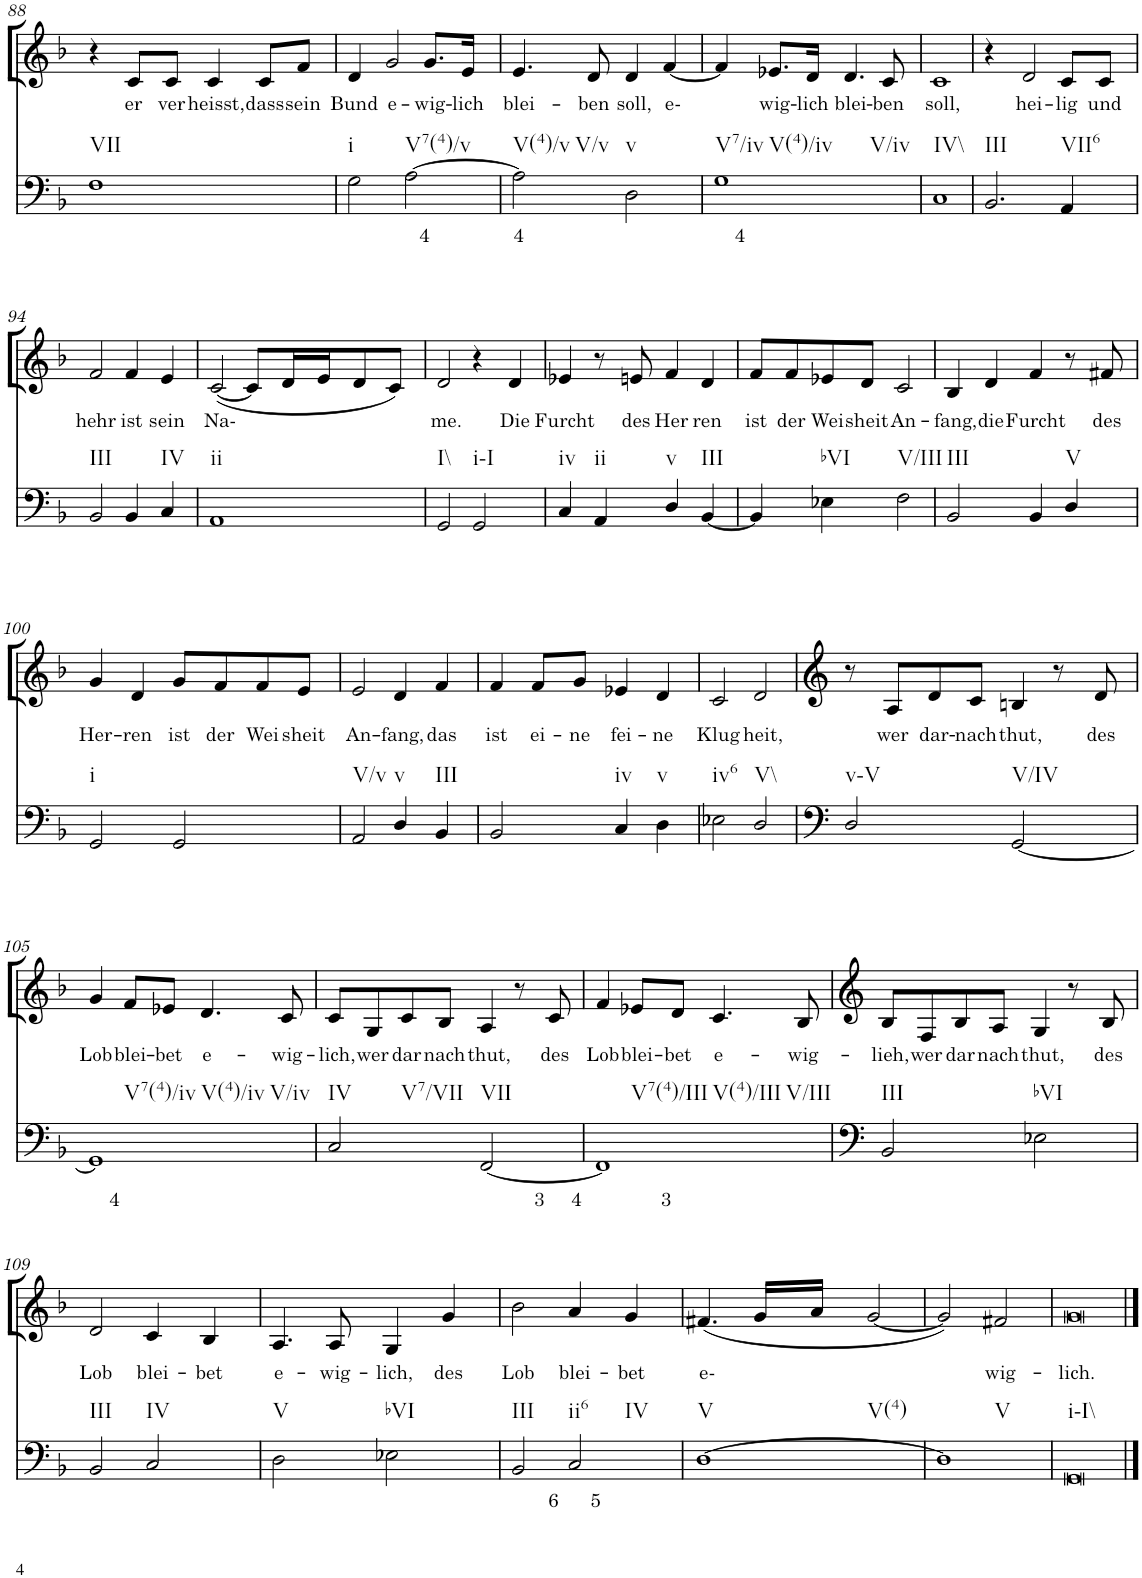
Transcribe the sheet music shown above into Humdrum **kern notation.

**kern	**text	**kern	**text
*part2	*part2	*part1	*part1
*staff2	*staff2	*staff1	*staff1
*I"Continuo	*	*I"Alto	*
!!LO:PB:g=z
*clefF4	*	*clefG2	*
*k[b-]	*	*k[b-]	*
*M2/2	*	*M2/2	*
=88	=88	=88	=88
!LO:TX:b:t=VII	!	!	!
1F	.	4r	.
!	!	!	!LO:LY:b
.	.	8c/L	er
!	!	!	!LO:LY:b
.	.	8c/J	ver-
!	!	!	!LO:LY:b
.	.	4c/	heisst,
!	!	!	!LO:LY:b
.	.	8c/L	dass
!	!	!	!LO:LY:b
.	.	8f/J	sein
=89	=89	=89	=89
!LO:TX:b:t=i	!	!	!
!	!	!	!LO:LY:b
2G\	.	4d/	Bund
!	!	!	!LO:LY:b
.	.	2g/	e-
!LO:TX:b:t=V7(4)/v	!	!	!
!	!LO:LY:b	!	!
[2A\	4	.	.
!	!	!	!LO:LY:b
.	.	8.g/L	wig-
!	!	!	!LO:LY:b
.	.	16e/Jk	lich
=90	=90	=90	=90
!LO:TX:b:t=V(4)/v	!	!	!
!LO:TX:b:t=V/v	!	!	!
!	!LO:LY:b	!	!LO:LY:b
2A\]	4	4.e/	blei-
!	!	!	!LO:LY:b
.	.	8d/	ben
!LO:TX:b:t=v	!	!	!
!	!	!	!LO:LY:b
2D\	.	4d/	soll,
!	!	!	!LO:LY:b
.	.	[4f/	e-
=91	=91	=91	=91
!LO:TX:b:t=V7/iv	!	!	!
!LO:TX:b:t=V(4)/iv	!	!	!
!LO:TX:b:t=V/iv	!	!	!
!	!LO:LY:b	!	!
1G	4	4f/]	.
!	!	!	!LO:LY:b
.	.	8.e-X/L	wig-
!	!	!	!LO:LY:b
.	.	16d/Jk	lich
!	!	!	!LO:LY:b
.	.	4.d/	blei-
!	!	!	!LO:LY:b
.	.	8c/	ben
=92	=92	=92	=92
!LO:TX:b:t=IV\\	!	!	!
!	!	!	!LO:LY:b
1C	.	1c	soll,
=93	=93	=93	=93
!LO:TX:b:t=III	!	!	!
2.BB-/	.	4r	.
!	!	!	!LO:LY:b
.	.	2d/	hei-
!LO:TX:b:t=VII6	!	!	!
!	!	!	!LO:LY:b
4AA/	.	8c/L	lig
!	!	!	!LO:LY:b
.	.	8c/J	und
!!LO:LB:g=z
=94	=94	=94	=94
!LO:TX:b:t=III	!	!	!
!	!	!	!LO:LY:b
2BB-/	.	2f/	hehr
!	!	!	!LO:LY:b
4BB-/	.	4f/	ist
!LO:TX:b:t=IV	!	!	!
!	!	!	!LO:LY:b
4C/	.	4e/	sein
=95	=95	=95	=95
!LO:TX:b:t=ii	!	!	!
!	!	!	!LO:LY:b
1AA	.	([2c/	Na-
.	.	8c/L]	.
.	.	16d/L	.
.	.	16e/J	.
.	.	8d/	.
.	.	8c/J)	.
=96	=96	=96	=96
!LO:TX:b:t=I\\	!	!	!
!	!	!	!LO:LY:b
2GG/	.	2d/	me.
!LO:TX:b:t=i-I	!	!	!
2GG/	.	4r	.
!	!	!	!LO:LY:b
.	.	4d/	Die
=97	=97	=97	=97
!LO:TX:b:t=iv	!	!	!
!	!	!	!LO:LY:b
4C/	.	4e-X/	Furcht
!LO:TX:b:t=ii	!	!	!
4AA/	.	8r	.
!	!	!	!LO:LY:b
.	.	8en/	des
!LO:TX:b:t=v	!	!	!
!	!	!	!LO:LY:b
4D/	.	4f/	Her-
!LO:TX:b:t=III	!	!	!
!	!	!	!LO:LY:b
[4BB-/	.	4d/	ren
=98	=98	=98	=98
!	!	!	!LO:LY:b
4BB-/]	.	8f/L	ist
!	!	!	!LO:LY:b
.	.	8f/	der
!LO:TX:b:t=bVI	!	!	!
!	!	!	!LO:LY:b
4E-X\	.	8e-X/	Wei-
!	!	!	!LO:LY:b
.	.	8d/J	sheit
!LO:TX:b:t=V/III	!	!	!
!	!	!	!LO:LY:b
2F\	.	2c/	An-
=99	=99	=99	=99
!LO:TX:b:t=III	!	!	!
!	!	!	!LO:LY:b
2BB-/	.	4B-/	fang,
!	!	!	!LO:LY:b
.	.	4d/	die
!	!	!	!LO:LY:b
4BB-/	.	4f/	Furcht
!LO:TX:b:t=V	!	!	!
4D/	.	8r	.
!	!	!	!LO:LY:b
.	.	8f#X/	des
!!LO:LB:g=z
=100	=100	=100	=100
!LO:TX:b:t=i	!	!	!
!	!	!	!LO:LY:b
2GG/	.	4g/	Her-
!	!	!	!LO:LY:b
.	.	4d/	ren
!	!	!	!LO:LY:b
2GG/	.	8g/L	ist
!	!	!	!LO:LY:b
.	.	8f/	der
!	!	!	!LO:LY:b
.	.	8f/	Wei-
!	!	!	!LO:LY:b
.	.	8e/J	sheit
=101	=101	=101	=101
!LO:TX:b:t=V/v	!	!	!
!	!	!	!LO:LY:b
2AA/	.	2e/	An-
!LO:TX:b:t=v	!	!	!
!	!	!	!LO:LY:b
4D/	.	4d/	fang,
!LO:TX:b:t=III	!	!	!
!	!	!	!LO:LY:b
4BB-/	.	4f/	das
=102	=102	=102	=102
!	!	!	!LO:LY:b
2BB-/	.	4f/	ist
!	!	!	!LO:LY:b
.	.	8f/L	ei-
!	!	!	!LO:LY:b
.	.	8g/J	ne
!LO:TX:b:t=iv	!	!	!
!	!	!	!LO:LY:b
4C/	.	4e-X/	fei-
!LO:TX:b:t=v	!	!	!
!	!	!	!LO:LY:b
4D\	.	4d/	ne
=103	=103	=103	=103
!LO:TX:b:t=iv6	!	!	!
!	!	!	!LO:LY:b
2E-X\	.	2c/	Klug-
!LO:TX:b:t=V\\	!	!	!
!	!	!	!LO:LY:b
2D/	.	2d/	heit,
=104	=104	=104	=104
!LO:TX:b:t=v-V	!	!	!
2D/	.	8r	.
!	!	!	!LO:LY:b
.	.	8A/L	wer
!	!	!	!LO:LY:b
.	.	8d/	dar-
!	!	!	!LO:LY:b
.	.	8c/J	nach
!LO:TX:b:t=V/IV	!	!	!
!	!	!	!LO:LY:b
[2GG/	.	4Bn/	thut,
.	.	8r	.
!	!	!	!LO:LY:b
.	.	8d/	des
!!LO:LB:g=z
=105	=105	=105	=105
!LO:TX:b:t=V7(4)/iv	!	!	!
!LO:TX:b:t=V(4)/iv	!	!	!
!LO:TX:b:t=V/iv	!	!	!
!	!LO:LY:b	!	!LO:LY:b
1GG]	4	4g/	Lob
!	!	!	!LO:LY:b
.	.	8f/L	blei-
!	!	!	!LO:LY:b
.	.	8e-X/J	bet
!	!	!	!LO:LY:b
.	.	4.d/	e-
!	!	!	!LO:LY:b
.	.	8c/	wig-
=106	=106	=106	=106
!LO:TX:b:t=IV	!	!	!
!LO:TX:b:t=V7/VII	!	!	!
!	!	!	!LO:LY:b
2C/	.	8c/L	lich,
!	!	!	!LO:LY:b
.	.	8G/	wer
!	!	!	!LO:LY:b
.	.	8c/	dar-
!	!	!	!LO:LY:b
.	.	8B-/J	nach
!LO:TX:b:t=VII	!	!	!
!	!	!	!LO:LY:b
[2FF/	.	4A/	thut,
.	.	8r	.
!	!	!	!LO:LY:b
.	.	8c/	des
=107	=107	=107	=107
!LO:TX:b:t=V7(4)/III	!	!	!
!LO:TX:b:t=V(4)/III	!	!	!
!LO:TX:b:t=V/III	!	!	!
!	!LO:LY:b	!	!LO:LY:b
1FF]	3 4 3	4f/	Lob
!	!	!	!LO:LY:b
.	.	8e-X/L	blei-
!	!	!	!LO:LY:b
.	.	8d/J	bet
!	!	!	!LO:LY:b
.	.	4.c/	e-
!	!	!	!LO:LY:b
.	.	8B-/	wig-
=108	=108	=108	=108
!LO:TX:b:t=III	!	!	!
!	!	!	!LO:LY:b
2BB-/	.	8B-/L	lieh,
!	!	!	!LO:LY:b
.	.	8F/	wer
!	!	!	!LO:LY:b
.	.	8B-/	dar-
!	!	!	!LO:LY:b
.	.	8A/J	nach
!LO:TX:b:t=bVI	!	!	!
!	!	!	!LO:LY:b
2E-X\	.	4G/	thut,
.	.	8r	.
!	!	!	!LO:LY:b
.	.	8B-/	des
!!LO:LB:g=z
=109	=109	=109	=109
!LO:TX:b:t=III	!	!	!
!	!	!	!LO:LY:b
2BB-/	.	2d/	Lob
!LO:TX:b:t=IV	!	!	!
!	!	!	!LO:LY:b
2C/	.	4c/	blei-
!	!	!	!LO:LY:b
.	.	4B-/	bet
=110	=110	=110	=110
!LO:TX:b:t=V	!	!	!
!	!	!	!LO:LY:b
2D\	.	4.A/	e-
!	!	!	!LO:LY:b
.	.	8A/	wig-
!LO:TX:b:t=bVI	!	!	!
!	!	!	!LO:LY:b
2E-X\	.	4G/	lich,
!	!	!	!LO:LY:b
.	.	4g/	des
=111	=111	=111	=111
!LO:TX:b:t=III	!	!	!
!	!	!	!LO:LY:b
2BB-/	.	2b-\	Lob
!LO:TX:b:t=ii6	!	!	!
!LO:TX:b:t=IV	!	!	!
!	!LO:LY:b	!	!LO:LY:b
2C/	6 5	4a/	blei-
!	!	!	!LO:LY:b
.	.	4g/	bet
=112	=112	=112	=112
!LO:TX:b:t=V	!	!	!
!LO:TX:b:t=V(4)	!	!	!
!	!	!	!LO:LY:b
[1D	.	(4.f#X/	e-
.	.	16g/LL	.
.	.	16a/JJ	.
.	.	[2g/	.
=113	=113	=113	=113
!LO:TX:b:t=V	!	!	!
1D]	.	2g/])	.
!	!	!	!LO:LY:b
.	.	2f#X/	wig-
=114	=114	=114	=114
!LO:TX:b:t=i\\-I\\	!	!	!
!	!	!	!LO:LY:b
[1GG	.	[1g	lich.
==115	==115	==115	==115
1GG]	.	1g]	.
=	=	=	=
*-	*-	*-	*-
